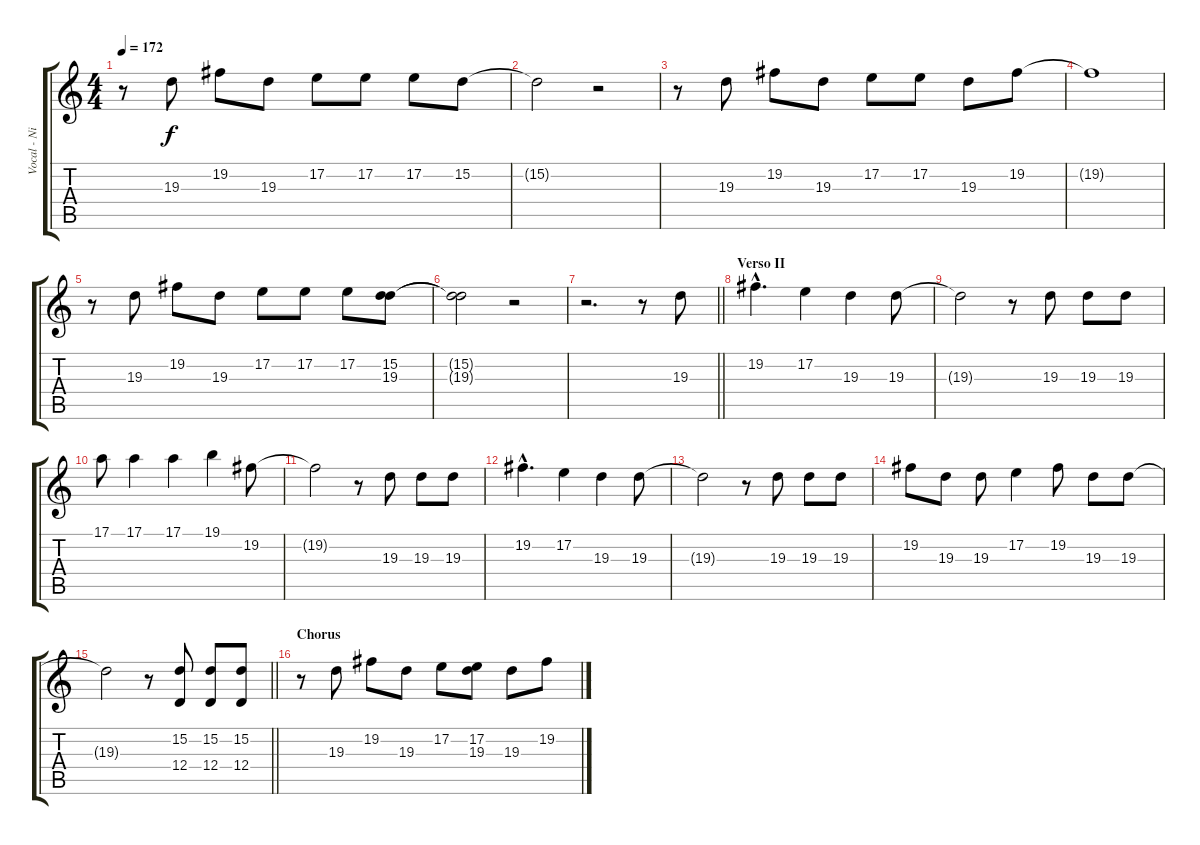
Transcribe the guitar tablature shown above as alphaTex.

\track ("Vocal - Nikola" "Vocal - Ni") {instrument flute}
\staff {score tabs}
\tuning (E4 B3 G3 D3 A2 E2) {hide}
\ts (4 4)
\tempo 172
\clef g2
\ks c
r.8{dy f} 19.3.8 19.2.8 19.3.8 17.2.8 17.2.8 17.2.8 15.2.8 |
15.2{t}.2 r.2 |
r.8 19.3.8 19.2.8 19.3.8 17.2.8 17.2.8 19.3.8 19.2.8 |
19.2{t}.1 |
r.8 19.3.8 19.2.8 19.3.8 17.2.8 17.2.8 17.2.8 (15.2 19.3).8 |
(15.2{t} 19.3{t}).2 r.2 |
\barLineRight lightlight
r.2{d} r.8 19.3.8 |
\section ("" "Verso II")
19.2{hac}.4{d} 17.2.4 19.3.4 19.3.8 |
19.3{t}.2 r.8 19.3.8 19.3.8 19.3.8 |
17.1.8 17.1.4 17.1.4 19.1.4 19.2.8 |
19.2{t}.2 r.8 19.3.8 19.3.8 19.3.8 |
19.2{hac}.4{d} 17.2.4 19.3.4 19.3.8 |
19.3{t}.2 r.8 19.3.8 19.3.8 19.3.8 |
19.2.8 19.3.8 19.3.8 17.2.4 19.2.8 19.3.8 19.3.8 |
\barLineRight lightlight
19.3{t}.2 r.8 (15.2 12.4).8 (15.2 12.4).8 (15.2 12.4).8 |
\section ("" "Chorus")
r.8 19.3.8 19.2.8 19.3.8 17.2.8 (17.2 19.3).8 19.3.8 19.2.8
